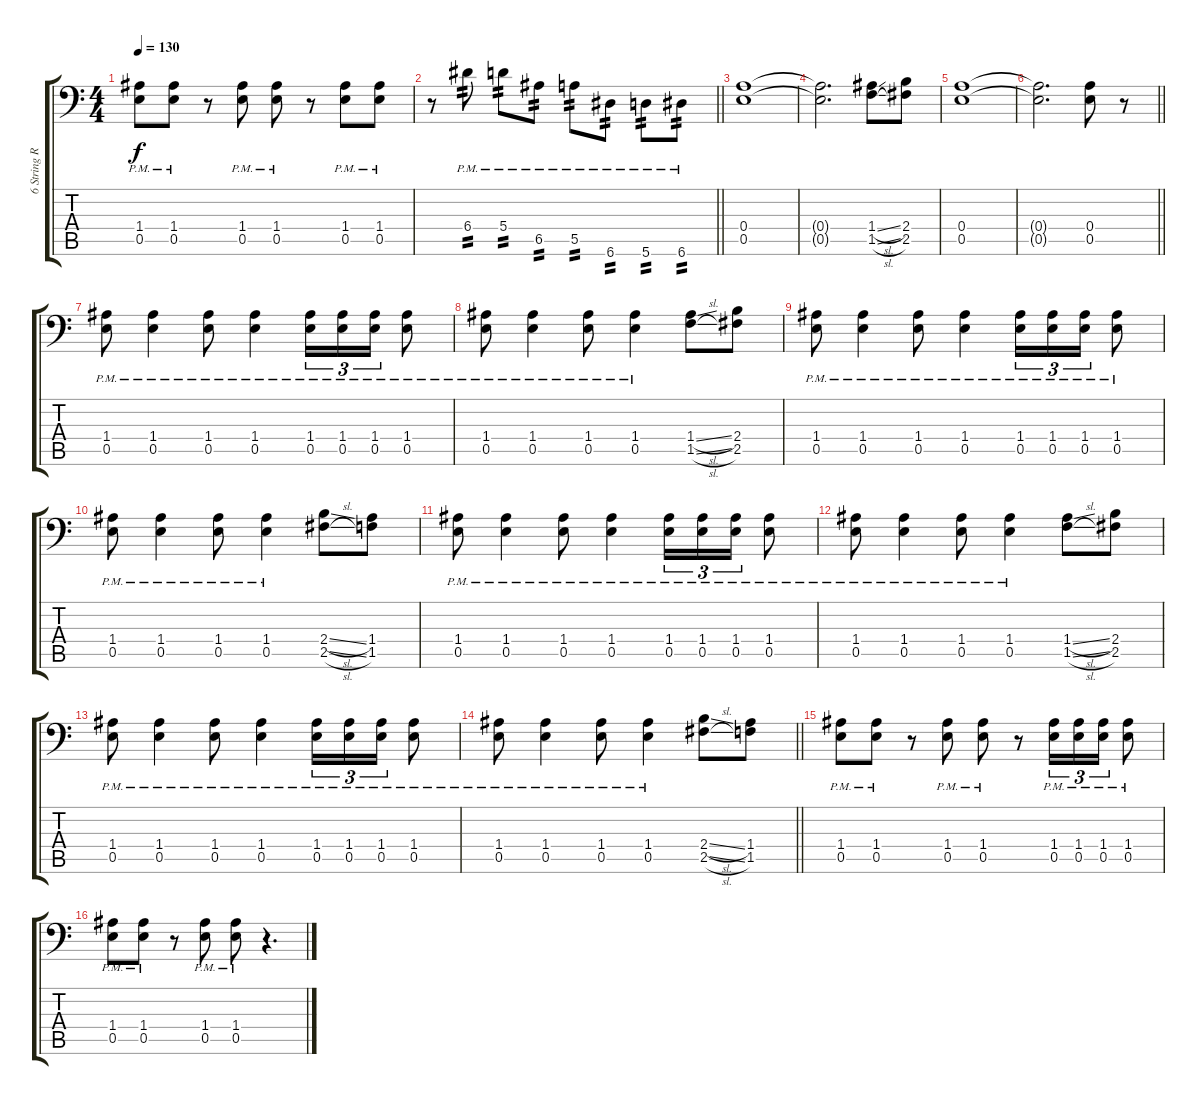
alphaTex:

\track ("6 String Right" "6 String R") {instrument distortionguitar}
\staff {score tabs}
\tuning (B3 Gb3 D3 A2 E2 A1) {hide}
\ts (4 4)
\tempo 130
\clef f4
\ks c
(1.4{pm} 0.5{pm}).8{dy f} (1.4{pm} 0.5{pm}).8 r.8 (1.4{pm} 0.5{pm}).8 (1.4{pm} 0.5{pm}).8 r.8 (1.4{pm} 0.5{pm}).8 (1.4{pm} 0.5{pm}).8 |
\barLineRight lightlight
r.8 6.4{pm}.8{tp 2} 5.4{pm}.8{tp 2} 6.5{pm}.8{tp 2} 5.5{pm}.8{tp 2} 6.6{pm}.8{tp 2} 5.6{pm}.8{tp 2} 6.6{pm}.8{tp 2} |
\section ("" "")
(0.4 0.5).1 |
(0.4{t} 0.5{t}).2{d} (1.4{sl} 1.5{sl}).8 (2.4 2.5).8 |
(0.4 0.5).1 |
\barLineRight lightlight
(0.4{t} 0.5{t}).2{d} (0.4 0.5).8 r.8 |
\section ("" "")
(1.4{pm} 0.5{pm}).8 (1.4{pm} 0.5{pm}).4 (1.4{pm} 0.5{pm}).8 (1.4{pm} 0.5{pm}).4 (1.4{pm} 0.5{pm}).16{tu (3 2)} (1.4{pm} 0.5{pm}).16{tu (3 2)} (1.4{pm} 0.5{pm}).16{tu (3 2)} (1.4{pm} 0.5{pm}).8 |
(1.4{pm} 0.5{pm}).8 (1.4{pm} 0.5{pm}).4 (1.4{pm} 0.5{pm}).8 (1.4{pm} 0.5{pm}).4 (1.4{sl} 1.5{sl}).8 (2.4 2.5).8 |
(1.4{pm} 0.5{pm}).8 (1.4{pm} 0.5{pm}).4 (1.4{pm} 0.5{pm}).8 (1.4{pm} 0.5{pm}).4 (1.4{pm} 0.5{pm}).16{tu (3 2)} (1.4{pm} 0.5{pm}).16{tu (3 2)} (1.4{pm} 0.5{pm}).16{tu (3 2)} (1.4{pm} 0.5{pm}).8 |
(1.4{pm} 0.5{pm}).8 (1.4{pm} 0.5{pm}).4 (1.4{pm} 0.5{pm}).8 (1.4{pm} 0.5{pm}).4 (2.4{sl} 2.5{sl}).8 (1.4 1.5).8 |
(1.4{pm} 0.5{pm}).8 (1.4{pm} 0.5{pm}).4 (1.4{pm} 0.5{pm}).8 (1.4{pm} 0.5{pm}).4 (1.4{pm} 0.5{pm}).16{tu (3 2)} (1.4{pm} 0.5{pm}).16{tu (3 2)} (1.4{pm} 0.5{pm}).16{tu (3 2)} (1.4{pm} 0.5{pm}).8 |
(1.4{pm} 0.5{pm}).8 (1.4{pm} 0.5{pm}).4 (1.4{pm} 0.5{pm}).8 (1.4{pm} 0.5{pm}).4 (1.4{sl} 1.5{sl}).8 (2.4 2.5).8 |
(1.4{pm} 0.5{pm}).8 (1.4{pm} 0.5{pm}).4 (1.4{pm} 0.5{pm}).8 (1.4{pm} 0.5{pm}).4 (1.4{pm} 0.5{pm}).16{tu (3 2)} (1.4{pm} 0.5{pm}).16{tu (3 2)} (1.4{pm} 0.5{pm}).16{tu (3 2)} (1.4{pm} 0.5{pm}).8 |
\barLineRight lightlight
(1.4{pm} 0.5{pm}).8 (1.4{pm} 0.5{pm}).4 (1.4{pm} 0.5{pm}).8 (1.4{pm} 0.5{pm}).4 (2.4{sl} 2.5{sl}).8 (1.4 1.5).8 |
\section ("" "")
(1.4{pm} 0.5{pm}).8 (1.4{pm} 0.5{pm}).8 r.8 (1.4{pm} 0.5{pm}).8 (1.4{pm} 0.5{pm}).8 r.8 (1.4{pm} 0.5{pm}).16{tu (3 2)} (1.4{pm} 0.5{pm}).16{tu (3 2)} (1.4{pm} 0.5{pm}).16{tu (3 2)} (1.4{pm} 0.5{pm}).8 |
(1.4{pm} 0.5{pm}).8 (1.4{pm} 0.5{pm}).8 r.8 (1.4{pm} 0.5{pm}).8 (1.4{pm} 0.5{pm}).8 r.4{d}
